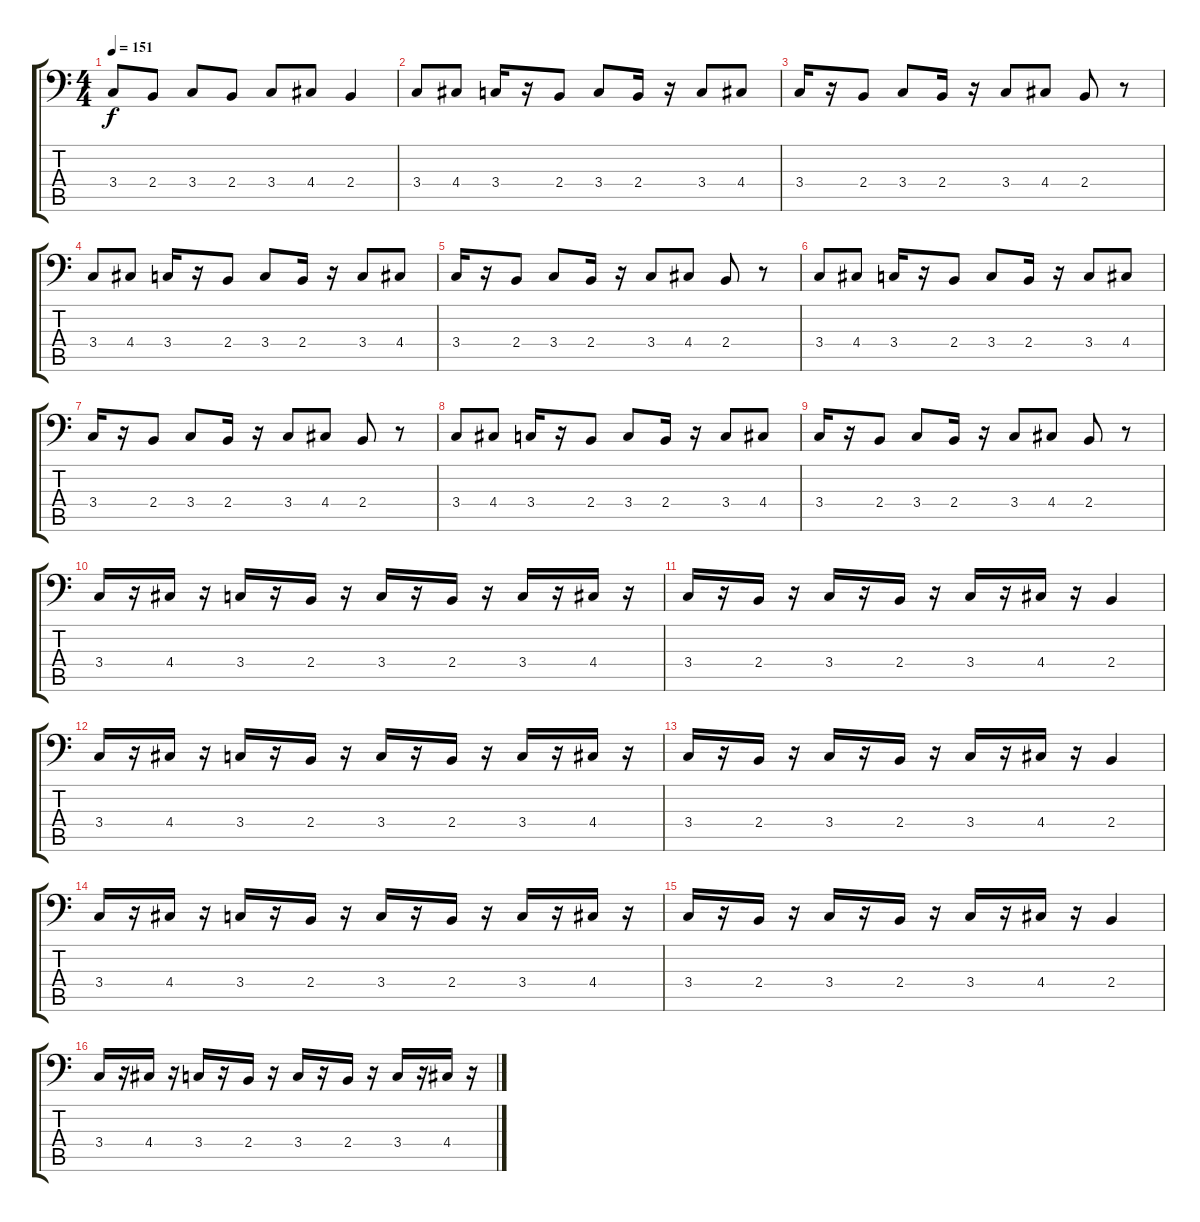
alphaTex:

\track "" {instrument slapbass2}
\staff {score tabs}
\tuning (B2 G2 D2 A1 E1 A0) {hide}
\ts (4 4)
\tempo 151
\clef f4
\ks c
3.4.8{dy f} 2.4.8 3.4.8 2.4.8 3.4.8 4.4.8 2.4.4 |
3.4.8 4.4.8 3.4.16 r.16 2.4.8 3.4.8 2.4.16 r.16 3.4.8 4.4.8 |
3.4.16 r.16 2.4.8 3.4.8 2.4.16 r.16 3.4.8 4.4.8 2.4.8 r.8 |
3.4.8 4.4.8 3.4.16 r.16 2.4.8 3.4.8 2.4.16 r.16 3.4.8 4.4.8 |
3.4.16 r.16 2.4.8 3.4.8 2.4.16 r.16 3.4.8 4.4.8 2.4.8 r.8 |
3.4.8 4.4.8 3.4.16 r.16 2.4.8 3.4.8 2.4.16 r.16 3.4.8 4.4.8 |
3.4.16 r.16 2.4.8 3.4.8 2.4.16 r.16 3.4.8 4.4.8 2.4.8 r.8 |
3.4.8 4.4.8 3.4.16 r.16 2.4.8 3.4.8 2.4.16 r.16 3.4.8 4.4.8 |
3.4.16 r.16 2.4.8 3.4.8 2.4.16 r.16 3.4.8 4.4.8 2.4.8 r.8 |
3.4.16 r.16 4.4.16 r.16 3.4.16 r.16 2.4.16 r.16 3.4.16 r.16 2.4.16 r.16 3.4.16 r.16 4.4.16 r.16 |
3.4.16 r.16 2.4.16 r.16 3.4.16 r.16 2.4.16 r.16 3.4.16 r.16 4.4.16 r.16 2.4.4 |
3.4.16 r.16 4.4.16 r.16 3.4.16 r.16 2.4.16 r.16 3.4.16 r.16 2.4.16 r.16 3.4.16 r.16 4.4.16 r.16 |
3.4.16 r.16 2.4.16 r.16 3.4.16 r.16 2.4.16 r.16 3.4.16 r.16 4.4.16 r.16 2.4.4 |
3.4.16 r.16 4.4.16 r.16 3.4.16 r.16 2.4.16 r.16 3.4.16 r.16 2.4.16 r.16 3.4.16 r.16 4.4.16 r.16 |
3.4.16 r.16 2.4.16 r.16 3.4.16 r.16 2.4.16 r.16 3.4.16 r.16 4.4.16 r.16 2.4.4 |
3.4.16 r.16 4.4.16 r.16 3.4.16 r.16 2.4.16 r.16 3.4.16 r.16 2.4.16 r.16 3.4.16 r.16 4.4.16 r.16
